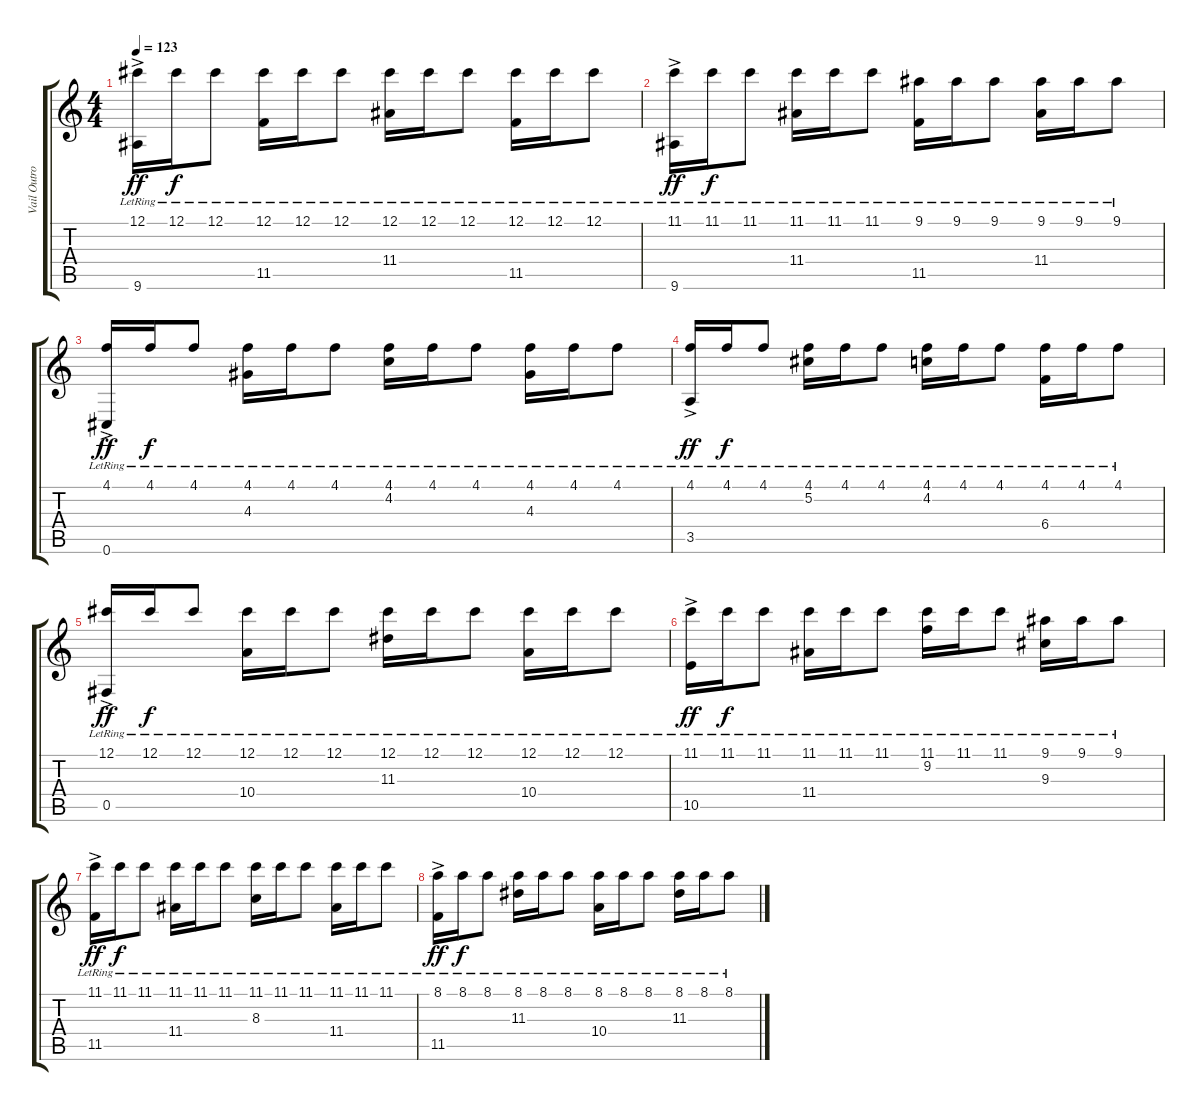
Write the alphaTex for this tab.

\track ("Vail Outro" "Vail Outro") {instrument acousticguitarnylon}
\staff {score tabs}
\tuning (Db4 Ab3 E3 B2 Gb2 Db2) {hide}
\ts (4 4)
\tempo 123
\clef g2
\ks c
(12.1{lr} 9.6{ac lr}).16{dy ff} 12.1{lr}.16{dy f} 12.1{lr}.8 (12.1{lr} 11.5{lr}).16 12.1{lr}.16 12.1{lr}.8 (12.1{lr} 11.4{lr}).16 12.1{lr}.16 12.1{lr}.8 (12.1{lr} 11.5{lr}).16 12.1{lr}.16 12.1{lr}.8 |
(11.1{lr} 9.6{ac lr}).16{dy ff} 11.1{lr}.16{dy f} 11.1{lr}.8 (11.1{lr} 11.4{lr}).16 11.1{lr}.16 11.1{lr}.8 (9.1{lr} 11.5{lr}).16 9.1{lr}.16 9.1{lr}.8 (9.1{lr} 11.4{lr}).16 9.1{lr}.16 9.1{lr}.8 |
(4.1{lr} 0.6{ac lr}).16{dy ff} 4.1{lr}.16{dy f} 4.1{lr}.8 (4.1{lr} 4.3{lr}).16 4.1{lr}.16 4.1{lr}.8 (4.1{lr} 4.2{lr}).16 4.1{lr}.16 4.1{lr}.8 (4.1{lr} 4.3{lr}).16 4.1{lr}.16 4.1{lr}.8 |
(4.1{lr} 3.5{ac lr}).16{dy ff} 4.1{lr}.16{dy f} 4.1{lr}.8 (4.1{lr} 5.2{lr}).16 4.1{lr}.16 4.1{lr}.8 (4.1{lr} 4.2{lr}).16 4.1{lr}.16 4.1{lr}.8 (4.1{lr} 6.4{lr}).16 4.1{lr}.16 4.1{lr}.8 |
(12.1{lr} 0.5{ac lr}).16{dy ff} 12.1{lr}.16{dy f} 12.1{lr}.8 (12.1{lr} 10.4{lr}).16 12.1{lr}.16 12.1{lr}.8 (12.1{lr} 11.3{lr}).16 12.1{lr}.16 12.1{lr}.8 (12.1{lr} 10.4{lr}).16 12.1{lr}.16 12.1{lr}.8 |
(11.1{lr} 10.5{ac lr}).16{dy ff} 11.1{lr}.16{dy f} 11.1{lr}.8 (11.1{lr} 11.4{lr}).16 11.1{lr}.16 11.1{lr}.8 (11.1{lr} 9.2{lr}).16 11.1{lr}.16 11.1{lr}.8 (9.1{lr} 9.3{lr}).16 9.1{lr}.16 9.1{lr}.8 |
(11.1{lr} 11.5{ac lr}).16{dy ff} 11.1{lr}.16{dy f} 11.1{lr}.8 (11.1{lr} 11.4{lr}).16 11.1{lr}.16 11.1{lr}.8 (11.1{lr} 8.3{lr}).16 11.1{lr}.16 11.1{lr}.8 (11.1{lr} 11.4{lr}).16 11.1{lr}.16 11.1{lr}.8 |
(8.1{lr} 11.5{ac lr}).16{dy ff} 8.1{lr}.16{dy f} 8.1{lr}.8 (8.1{lr} 11.3{lr}).16 8.1{lr}.16 8.1{lr}.8 (8.1{lr} 10.4{lr}).16 8.1{lr}.16 8.1{lr}.8 (8.1{lr} 11.3{lr}).16 8.1{lr}.16 8.1{lr}.8
